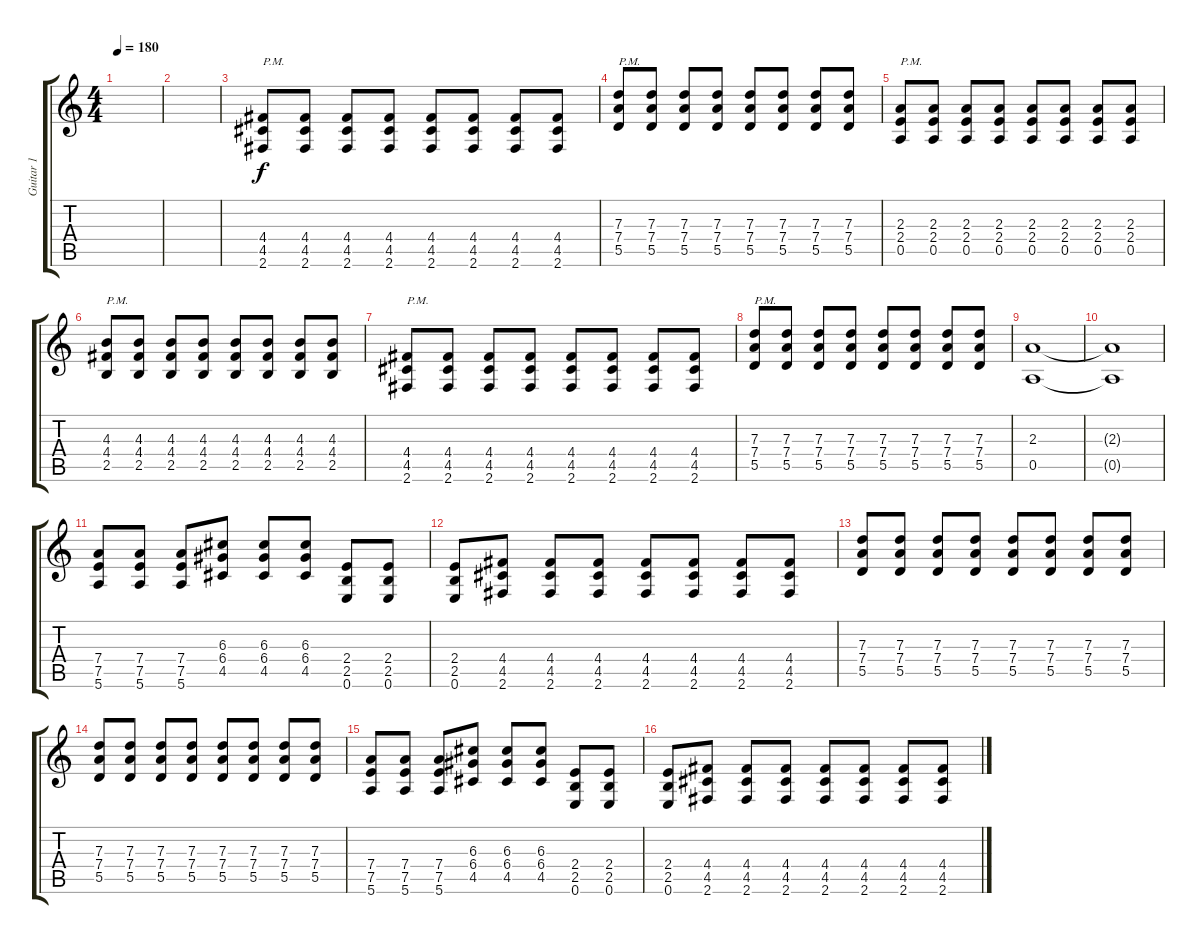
\track ("Guitar 1" "Guitar 1") {instrument distortionguitar}
\staff {score tabs}
\tuning (E4 B3 G3 D3 A2 E2) {hide}
\ts (4 4)
\tempo 180
\clef g2
\ks c
|
|
(4.4 4.5 2.6).8{txt "P.M." instrument electricguitarmuted} (4.4 4.5 2.6).8 (4.4 4.5 2.6).8 (4.4 4.5 2.6).8 (4.4 4.5 2.6).8 (4.4 4.5 2.6).8 (4.4 4.5 2.6).8 (4.4 4.5 2.6).8 |
(7.3 7.4 5.5).8{txt "P.M."} (7.3 7.4 5.5).8 (7.3 7.4 5.5).8 (7.3 7.4 5.5).8 (7.3 7.4 5.5).8 (7.3 7.4 5.5).8 (7.3 7.4 5.5).8 (7.3 7.4 5.5).8 |
(2.3 2.4 0.5).8{txt "P.M."} (2.3 2.4 0.5).8 (2.3 2.4 0.5).8 (2.3 2.4 0.5).8 (2.3 2.4 0.5).8 (2.3 2.4 0.5).8 (2.3 2.4 0.5).8 (2.3 2.4 0.5).8 |
(4.3 4.4 2.5).8{txt "P.M."} (4.3 4.4 2.5).8 (4.3 4.4 2.5).8 (4.3 4.4 2.5).8 (4.3 4.4 2.5).8 (4.3 4.4 2.5).8 (4.3 4.4 2.5).8 (4.3 4.4 2.5).8 |
(4.4 4.5 2.6).8{txt "P.M."} (4.4 4.5 2.6).8 (4.4 4.5 2.6).8 (4.4 4.5 2.6).8 (4.4 4.5 2.6).8 (4.4 4.5 2.6).8 (4.4 4.5 2.6).8 (4.4 4.5 2.6).8 |
(7.3 7.4 5.5).8{txt "P.M."} (7.3 7.4 5.5).8 (7.3 7.4 5.5).8 (7.3 7.4 5.5).8 (7.3 7.4 5.5).8 (7.3 7.4 5.5).8 (7.3 7.4 5.5).8 (7.3 7.4 5.5).8 |
(2.3 0.5).1{instrument distortionguitar} |
(2.3{t} 0.5{t}).1 |
(7.4 7.5 5.6).8 (7.4 7.5 5.6).8 (7.4 7.5 5.6).8 (6.3 6.4 4.5).8 (6.3 6.4 4.5).8 (6.3 6.4 4.5).8 (2.4 2.5 0.6).8 (2.4 2.5 0.6).8 |
(2.4 2.5 0.6).8 (4.4 4.5 2.6).8 (4.4 4.5 2.6).8 (4.4 4.5 2.6).8 (4.4 4.5 2.6).8 (4.4 4.5 2.6).8 (4.4 4.5 2.6).8 (4.4 4.5 2.6).8 |
(7.3 7.4 5.5).8 (7.3 7.4 5.5).8 (7.3 7.4 5.5).8 (7.3 7.4 5.5).8 (7.3 7.4 5.5).8 (7.3 7.4 5.5).8 (7.3 7.4 5.5).8 (7.3 7.4 5.5).8 |
(7.3 7.4 5.5).8 (7.3 7.4 5.5).8 (7.3 7.4 5.5).8 (7.3 7.4 5.5).8 (7.3 7.4 5.5).8 (7.3 7.4 5.5).8 (7.3 7.4 5.5).8 (7.3 7.4 5.5).8 |
(7.4 7.5 5.6).8 (7.4 7.5 5.6).8 (7.4 7.5 5.6).8 (6.3 6.4 4.5).8 (6.3 6.4 4.5).8 (6.3 6.4 4.5).8 (2.4 2.5 0.6).8 (2.4 2.5 0.6).8 |
(2.4 2.5 0.6).8 (4.4 4.5 2.6).8 (4.4 4.5 2.6).8 (4.4 4.5 2.6).8 (4.4 4.5 2.6).8 (4.4 4.5 2.6).8 (4.4 4.5 2.6).8 (4.4 4.5 2.6).8
